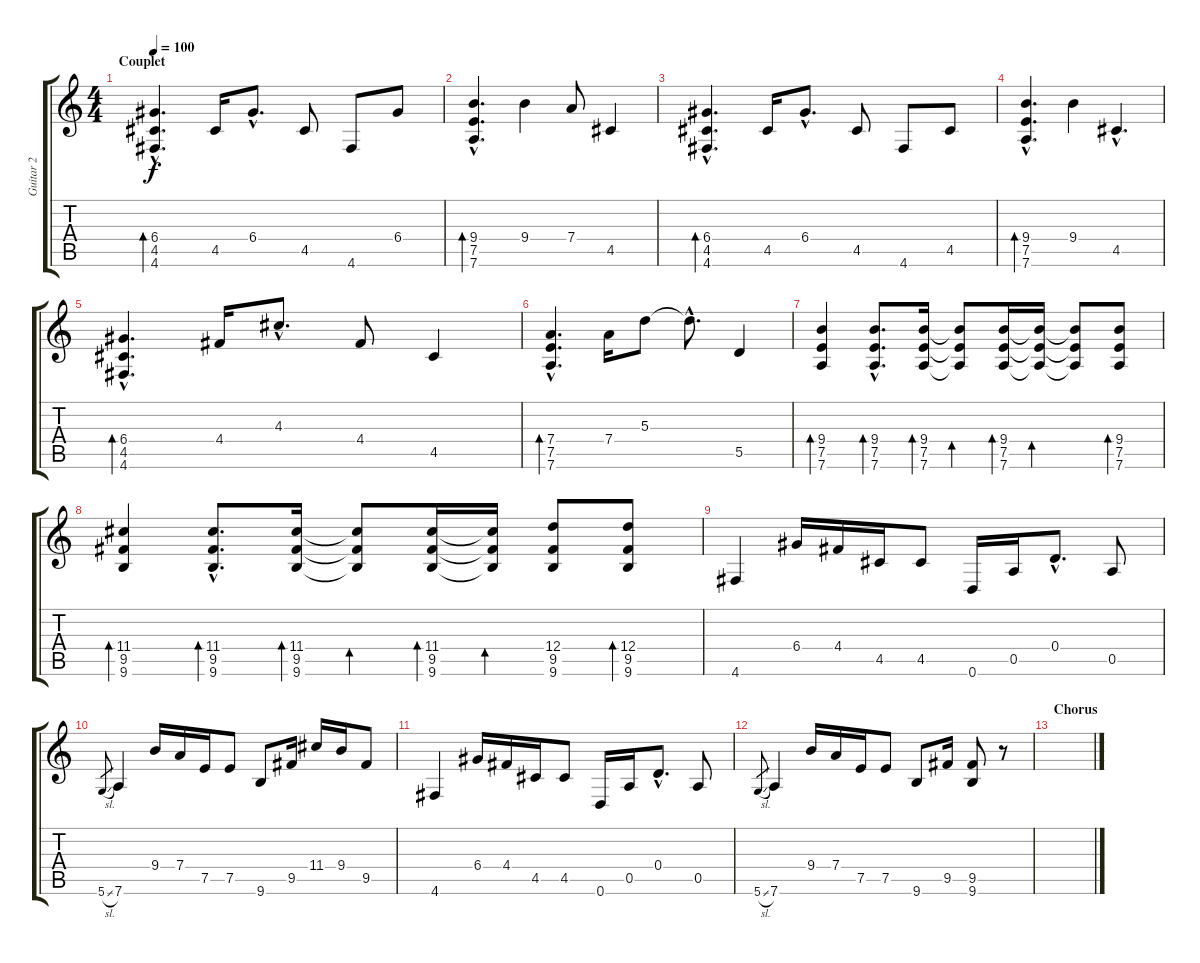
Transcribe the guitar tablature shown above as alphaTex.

\track ("Guitar 2" "Guitar 2") {instrument overdrivenguitar}
\staff {score tabs}
\tuning (E4 A3 A3 D3 A2 D2) {hide}
\ts (4 4)
\section ("" "Couplet")
\tempo 100
\clef g2
\ks c
(6.4{hac} 4.5{hac} 4.6{hac}).4{d bd 60 dy f} 4.5.16 6.4{hac}.8{d} 4.5.8 4.6.8 6.4.8 |
(9.4{hac} 7.5{hac} 7.6{hac}).4{d bd 60} 9.4.4 7.4.8 4.5.4 |
(6.4{hac} 4.5{hac} 4.6{hac}).4{d bd 60} 4.5.16 6.4{hac}.8{d} 4.5.8 4.6.8 4.5.8 |
(9.4{hac} 7.5{hac} 7.6{hac}).4{d bd 60} 9.4.4 4.5{hac}.4{d} |
(6.4{hac} 4.5{hac} 4.6{hac}).4{d bd 60} 4.4.16 4.3{hac}.8{d} 4.4.8 4.5.4 |
(7.4{hac} 7.5{hac} 7.6{hac}).4{d bd 60} 7.4.16 5.3.8 5.3{hac t}.8{d} 5.5.4 |
(9.4 7.5 7.6).4{bd 60} (9.4{hac} 7.5{hac} 7.6{hac}).8{d bd 60} (9.4 7.5 7.6).16{bd 60} (9.4{t} 7.5{t} 7.6{t}).8{bd 60} (9.4 7.5 7.6).16{bd 60} (9.4{t} 7.5{t} 7.6{t}).16{bd 60} (9.4{t} 7.5{t} 7.6{t}).8 (9.4 7.5 7.6).8{bd 60} |
(11.4 9.5 9.6).4{bd 60} (11.4{hac} 9.5{hac} 9.6{hac}).8{d bd 60} (11.4 9.5 9.6).16{bd 60} (11.4{t} 9.5{t} 9.6{t}).8{bd 60} (11.4 9.5 9.6).16{bd 60} (11.4{t} 9.5{t} 9.6{t}).16{bd 60} (12.4 9.5 9.6).8 (12.4 9.5 9.6).8{bd 60} |
4.6.4 6.4.16 4.4.16 4.5.16 4.5.8 0.6.16 0.5.16 0.4{hac}.8{d} 0.5.8 |
5.6{sl}.8{gr} 7.6.4 9.4.16 7.4.16 7.5.16 7.5.8 9.6.8 9.5.16 11.4.16 9.4.16 9.5.8 |
4.6.4 6.4.16 4.4.16 4.5.16 4.5.8 0.6.16 0.5.16 0.4{hac}.8{d} 0.5.8 |
5.6{sl}.8{gr} 7.6.4 9.4.16 7.4.16 7.5.16 7.5.8 9.6.8 9.5.16 (9.5 9.6).8{instrument overdrivenguitar} r.8 |
\section ("" "Chorus")
